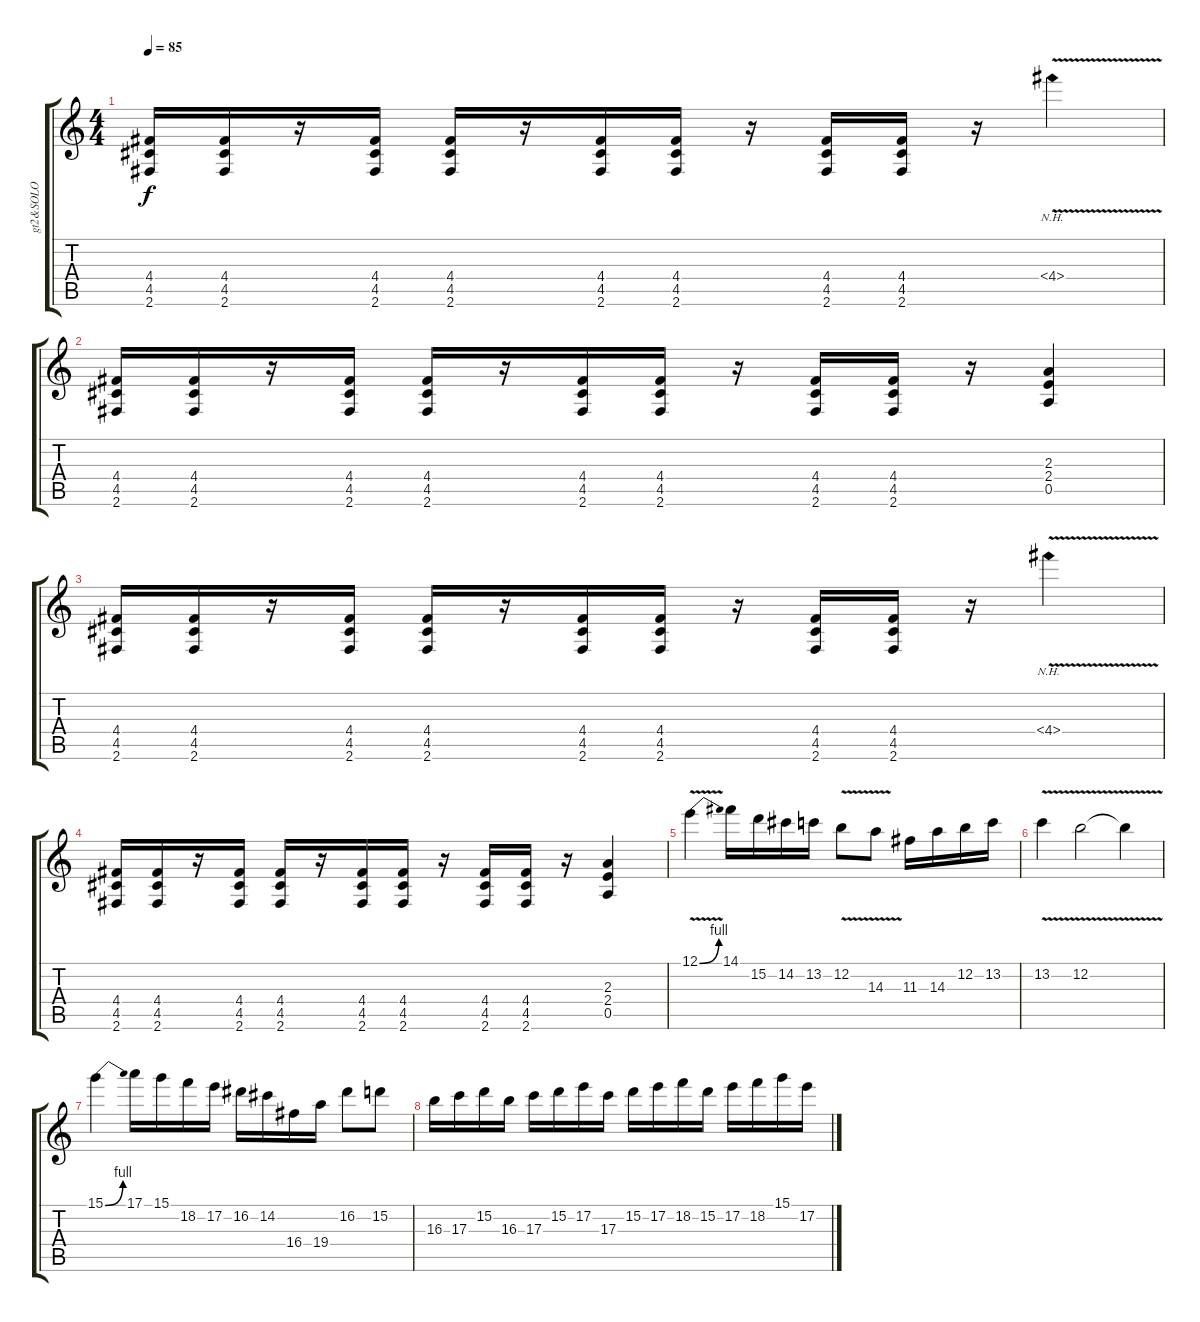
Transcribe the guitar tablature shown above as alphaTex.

\track ("gt2&SOLO" "gt2&SOLO") {instrument distortionguitar}
\staff {score tabs}
\tuning (E4 B3 G3 D3 A2 E2) {hide}
\ts (4 4)
\tempo 85
\clef g2
\ks c
(4.4 4.5 2.6).16{dy f} (4.4 4.5 2.6).16 r.16 (4.4 4.5 2.6).16 (4.4 4.5 2.6).16 r.16 (4.4 4.5 2.6).16 (4.4 4.5 2.6).16 r.16 (4.4 4.5 2.6).16 (4.4 4.5 2.6).16 r.16 4.4{nh v}.4 |
(4.4 4.5 2.6).16 (4.4 4.5 2.6).16 r.16 (4.4 4.5 2.6).16 (4.4 4.5 2.6).16 r.16 (4.4 4.5 2.6).16 (4.4 4.5 2.6).16 r.16 (4.4 4.5 2.6).16 (4.4 4.5 2.6).16 r.16 (2.3 2.4 0.5).4 |
(4.4 4.5 2.6).16 (4.4 4.5 2.6).16 r.16 (4.4 4.5 2.6).16 (4.4 4.5 2.6).16 r.16 (4.4 4.5 2.6).16 (4.4 4.5 2.6).16 r.16 (4.4 4.5 2.6).16 (4.4 4.5 2.6).16 r.16 4.4{nh v}.4 |
(4.4 4.5 2.6).16 (4.4 4.5 2.6).16 r.16 (4.4 4.5 2.6).16 (4.4 4.5 2.6).16 r.16 (4.4 4.5 2.6).16 (4.4 4.5 2.6).16 r.16 (4.4 4.5 2.6).16 (4.4 4.5 2.6).16 r.16 (2.3 2.4 0.5).4 |
12.1{be (bend 0 0 60 4) v}.4 14.1.16 15.2.16 14.2.16 13.2.16 12.2{v}.8 14.3{v}.8 11.3.16 14.3.16 12.2.16 13.2.16 |
13.2{v}.4 12.2{v}.2 12.2{t}.4 |
15.1{be (bend 0 0 60 4)}.4 17.1.16 15.1.16 18.2.16 17.2.16 16.2.16 14.2.16 16.4.16 19.4.16 16.2.8 15.2.8 |
16.3.16 17.3.16 15.2.16 16.3.16 17.3.16 15.2.16 17.2.16 17.3.16 15.2.16 17.2.16 18.2.16 15.2.16 17.2.16 18.2.16 15.1.16 17.2.16
